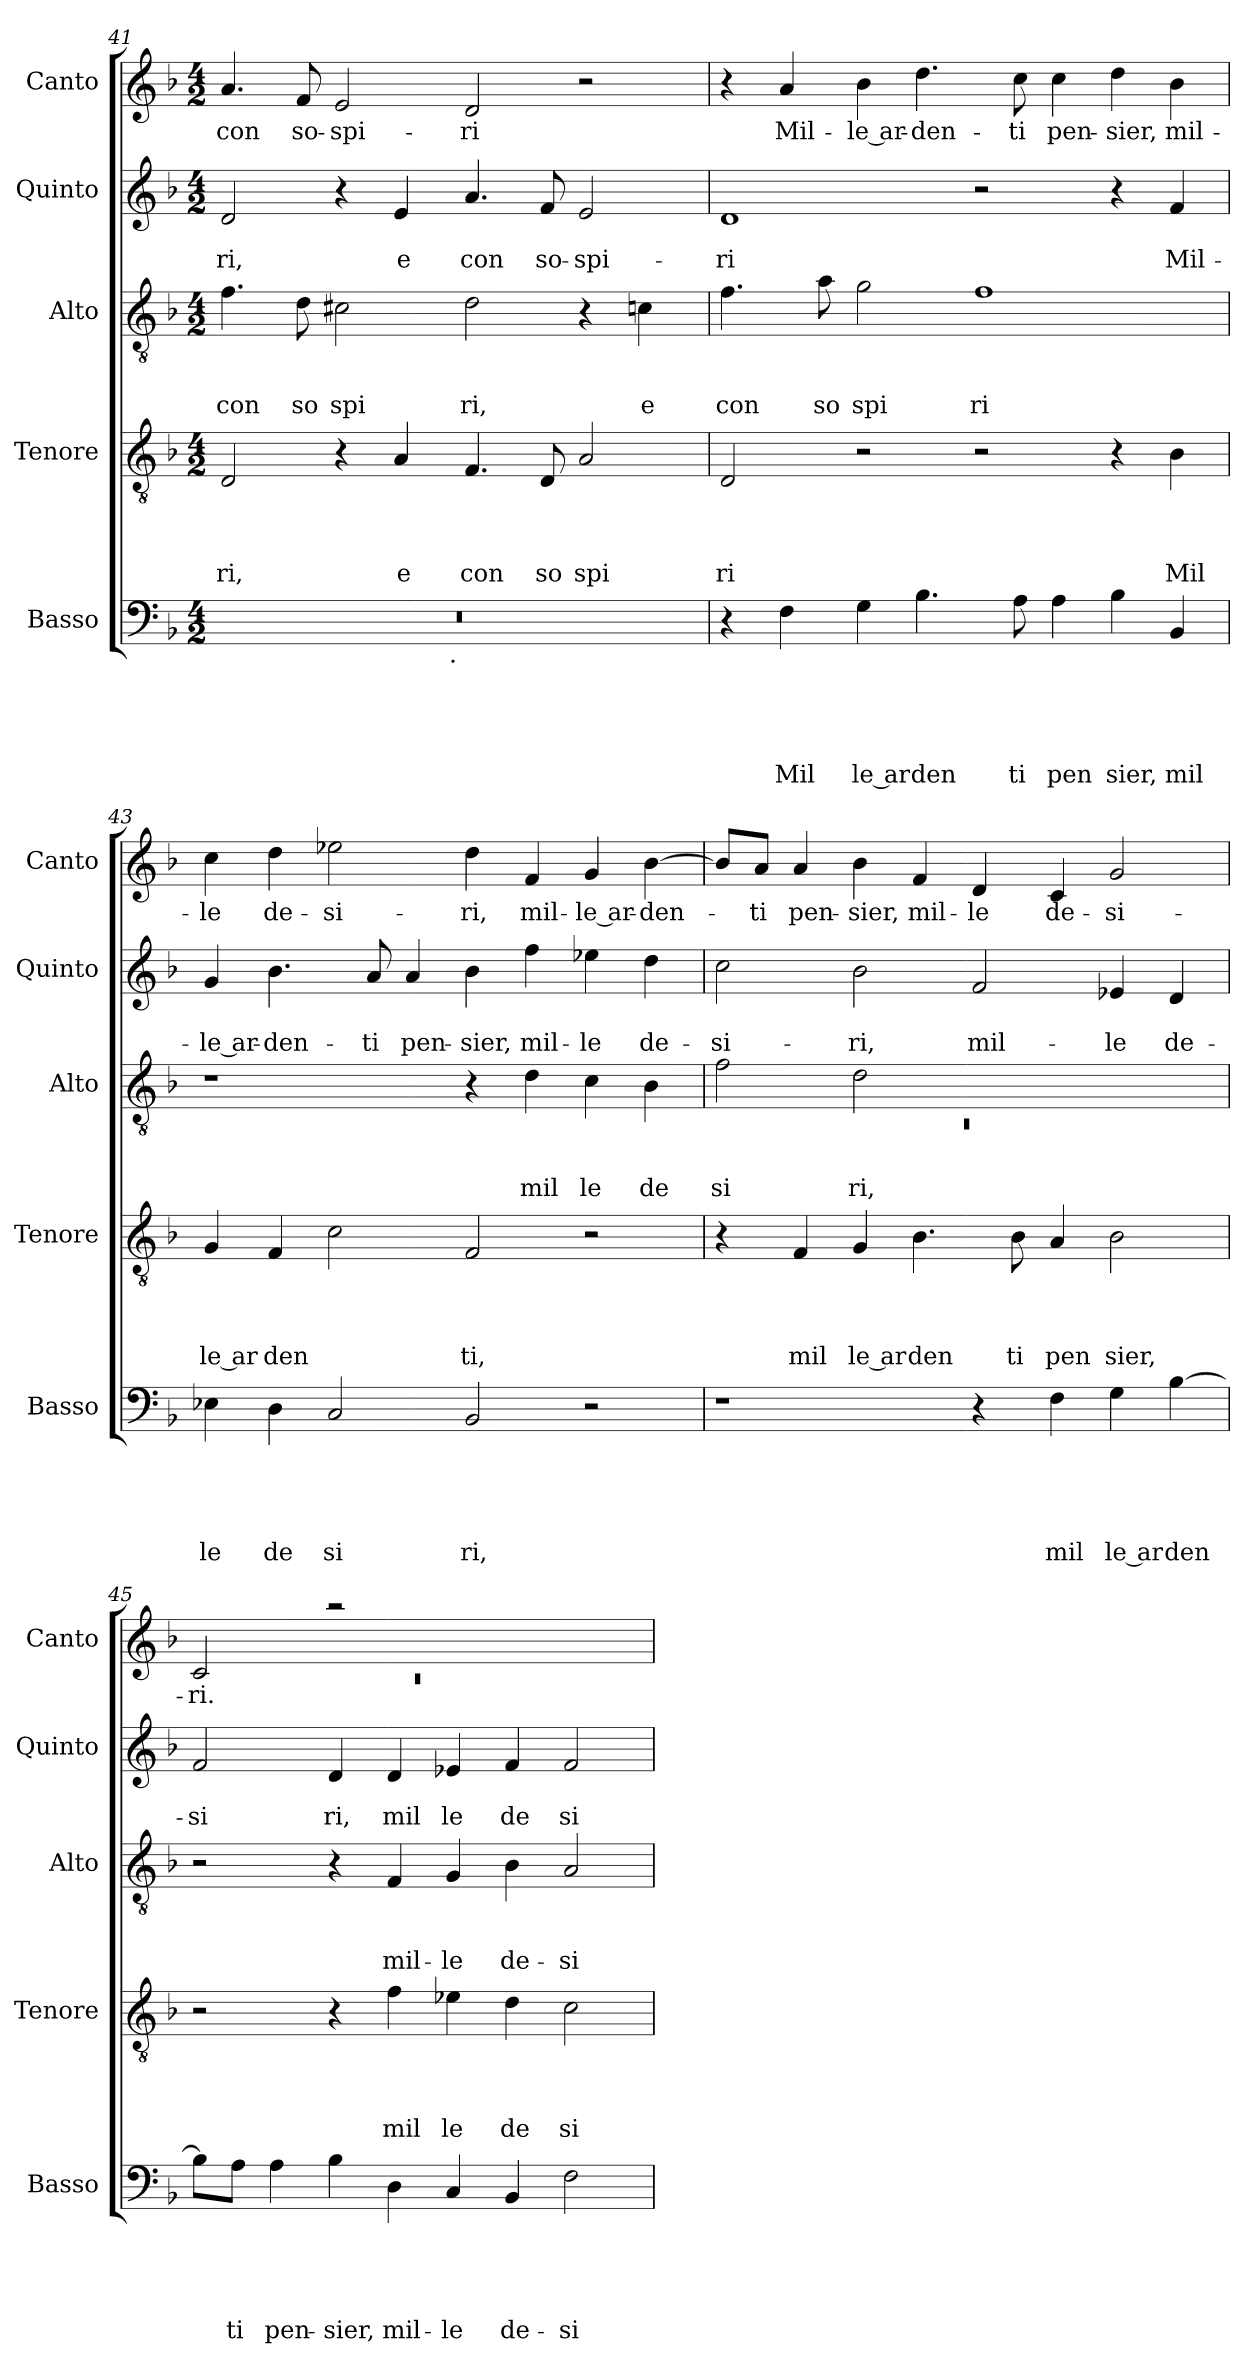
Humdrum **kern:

**kern	**text	**text	**text	**text	**text	**kern	**text	**text	**text	**text	**kern	**text	**text	**text	**kern	**text	**text	**kern	**text
*part5	*part5	*part5	*part5	*part5	*part5	*part4	*part4	*part4	*part4	*part4	*part3	*part3	*part3	*part3	*part2	*part2	*part2	*part1	*part1
*staff5	*staff5	*staff5	*staff5	*staff5	*staff5	*staff4	*staff4	*staff4	*staff4	*staff4	*staff3	*staff3	*staff3	*staff3	*staff2	*staff2	*staff2	*staff1	*staff1
*I"Basso	*	*	*	*	*	*I"Tenore	*	*	*	*	*I"Alto	*	*	*	*I"Quinto	*	*	*I"Canto	*
*I'Basso	*	*	*	*	*	*I'Tenore	*	*	*	*	*I'Alto	*	*	*	*I'Quinto	*	*	*I'Canto	*
!!LO:PB:g=z
*clefF4	*	*	*	*	*	*clefGv2	*	*	*	*	*clefGv2	*	*	*	*clefG2	*	*	*clefG2	*
*k[b-]	*	*	*	*	*	*k[b-]	*	*	*	*	*k[b-]	*	*	*	*k[b-]	*	*	*k[b-]	*
*F:	*	*	*	*	*	*F:	*	*	*	*	*F:	*	*	*	*F:	*	*	*F:	*
*M4/2	*	*	*	*	*	*M4/2	*	*	*	*	*M4/2	*	*	*	*M4/2	*	*	*M4/2	*
=41	=41	=41	=41	=41	=41	=41	=41	=41	=41	=41	=41	=41	=41	=41	=41	=41	=41	=41	=41
!	!	!	!	!	!	!	!	!	!	!LO:LY:b	!	!	!	!LO:LY:b	!	!	!LO:LY:b	!	!LO:LY:b
*^	*	*	*	*	*	*	*	*	*	*	*	*	*	*	*	*	*	*	*
0r	2ryy	.	.	.	.	.	2D/	.	.	.	ri,	4.f\	.	.	con	2d/	.	ri,	4.a/	con
!	!	!	!	!	!	!	!	!	!	!	!	!	!	!	!LO:LY:b	!	!	!	!	!LO:LY:b
.	.	.	.	.	.	.	.	.	.	.	.	8d\	.	.	so	.	.	.	8f/	so-
!	!	!	!	!	!	!	!	!	!	!	!	!	!	!	!LO:LY:b	!	!	!	!	!LO:LY:b
.	4...ryy	.	.	.	.	.	4r	.	.	.	.	2c#X\	.	.	spi	4r	.	.	2e/	-spi-
!	!	!	!	!	!	!	!	!	!	!	!LO:LY:b	!	!	!	!	!	!	!LO:LY:b	!	!
.	.	.	.	.	.	.	4A/	.	.	.	e	.	.	.	.	4e/	.	e	.	.
!	!LO:TX:b:t=.	!	!	!	!	!	!	!	!	!	!	!	!	!	!	!	!	!	!	!
.	1ryy	.	.	.	.	.	.	.	.	.	.	.	.	.	.	.	.	.	.	.
!	!	!	!	!	!	!	!	!	!	!	!LO:LY:b	!	!	!	!LO:LY:b	!	!	!LO:LY:b	!	!LO:LY:b
.	.	.	.	.	.	.	4.F/	.	.	.	con	2d\	.	.	ri,	4.a/	.	con	2d/	-ri
!	!	!	!	!	!	!	!	!	!	!	!LO:LY:b	!	!	!	!	!	!	!LO:LY:b	!	!
.	.	.	.	.	.	.	8D/	.	.	.	so	.	.	.	.	8f/	.	so-	.	.
!	!	!	!	!	!	!	!	!	!	!	!LO:LY:b	!	!	!	!	!	!	!LO:LY:b	!	!
.	.	.	.	.	.	.	2A/	.	.	.	spi	4r	.	.	.	2e/	.	-spi-	2r	.
!	!	!	!	!	!	!	!	!	!	!	!	!	!	!	!LO:LY:b	!	!	!	!	!
.	.	.	.	.	.	.	.	.	.	.	.	4cn\	.	.	e	.	.	.	.	.
.	32ryy	.	.	.	.	.	.	.	.	.	.	.	.	.	.	.	.	.	.	.
=42	=42	=42	=42	=42	=42	=42	=42	=42	=42	=42	=42	=42	=42	=42	=42	=42	=42	=42	=42	=42
!	!	!	!	!	!	!	!	!	!	!	!LO:LY:b	!	!	!	!LO:LY:b	!	!	!LO:LY:b	!	!
*v	*v	*	*	*	*	*	*	*	*	*	*	*	*	*	*	*	*	*	*	*
4r	.	.	.	.	.	2D/	.	.	.	ri	4.f\	.	.	con	1d	.	-ri	4r	.
!	!	!	!	!	!LO:LY:b	!	!	!	!	!	!	!	!	!	!	!	!	!	!LO:LY:b
4F\	.	.	.	.	Mil	.	.	.	.	.	.	.	.	.	.	.	.	4a/	Mil-
!	!	!	!	!	!	!	!	!	!	!	!	!	!	!LO:LY:b	!	!	!	!	!
.	.	.	.	.	.	.	.	.	.	.	8a\	.	.	so	.	.	.	.	.
!	!	!	!	!	!LO:LY:b:rj	!	!	!	!	!	!	!	!	!LO:LY:b	!	!	!	!	!LO:LY:b:rj
4G\	.	.	.	.	le ar	2r	.	.	.	.	2g\	.	.	spi	.	.	.	4b-\	-le ar-
!	!	!	!	!	!LO:LY:b	!	!	!	!	!	!	!	!	!	!	!	!	!	!LO:LY:b
4.B-\	.	.	.	.	den	.	.	.	.	.	.	.	.	.	.	.	.	4.dd\	-den-
!	!	!	!	!	!	!	!	!	!	!	!	!	!	!LO:LY:b	!	!	!	!	!
.	.	.	.	.	.	2r	.	.	.	.	1f	.	.	ri	2r	.	.	.	.
!	!	!	!	!	!LO:LY:b	!	!	!	!	!	!	!	!	!	!	!	!	!	!LO:LY:b
8A\	.	.	.	.	ti	.	.	.	.	.	.	.	.	.	.	.	.	8cc\	-ti
!	!	!	!	!	!LO:LY:b	!	!	!	!	!	!	!	!	!	!	!	!	!	!LO:LY:b
4A\	.	.	.	.	pen	.	.	.	.	.	.	.	.	.	.	.	.	4cc\	pen-
!	!	!	!	!	!LO:LY:b	!	!	!	!	!	!	!	!	!	!	!	!	!	!LO:LY:b
4B-\	.	.	.	.	sier,	4r	.	.	.	.	.	.	.	.	4r	.	.	4dd\	-sier,
!	!	!	!	!	!LO:LY:b	!	!	!	!	!LO:LY:b	!	!	!	!	!	!	!LO:LY:b	!	!LO:LY:b
4BB-/	.	.	.	.	mil	4B-\	.	.	.	Mil	.	.	.	.	4f/	.	Mil-	4b-\	mil-
=43	=43	=43	=43	=43	=43	=43	=43	=43	=43	=43	=43	=43	=43	=43	=43	=43	=43	=43	=43
!	!	!	!	!	!LO:LY:b	!	!	!	!	!LO:LY:b:rj	!	!	!	!	!	!	!LO:LY:b:rj	!	!LO:LY:b
4E-X\	.	.	.	.	le	4G/	.	.	.	le ar	1r	.	.	.	4g/	.	-le ar-	4cc\	-le
!	!	!	!	!	!LO:LY:b	!	!	!	!	!LO:LY:b	!	!	!	!	!	!	!LO:LY:b	!	!LO:LY:b
4D\	.	.	.	.	de	4F/	.	.	.	den	.	.	.	.	4.b-\	.	-den-	4dd\	de-
!	!	!	!	!	!LO:LY:b	!	!	!	!	!	!	!	!	!	!	!	!	!	!LO:LY:b
2C/	.	.	.	.	si	2c\	.	.	.	.	.	.	.	.	.	.	.	2ee-X\	-si-
!	!	!	!	!	!	!	!	!	!	!	!	!	!	!	!	!	!LO:LY:b	!	!
.	.	.	.	.	.	.	.	.	.	.	.	.	.	.	8a/	.	-ti	.	.
!	!	!	!	!	!	!	!	!	!	!	!	!	!	!	!	!	!LO:LY:b	!	!
.	.	.	.	.	.	.	.	.	.	.	.	.	.	.	4a/	.	pen-	.	.
!	!	!	!	!	!LO:LY:b	!	!	!	!	!LO:LY:b	!	!	!	!	!	!	!LO:LY:b	!	!LO:LY:b
2BB-/	.	.	.	.	ri,	2F/	.	.	.	ti,	4r	.	.	.	4b-\	.	-sier,	4dd\	-ri,
!	!	!	!	!	!	!	!	!	!	!	!	!	!	!LO:LY:b	!	!	!LO:LY:b	!	!LO:LY:b
.	.	.	.	.	.	.	.	.	.	.	4d\	.	.	mil	4ff\	.	mil-	4f/	mil-
!	!	!	!	!	!	!	!	!	!	!	!	!	!	!LO:LY:b	!	!	!LO:LY:b	!	!LO:LY:b:rj
2r	.	.	.	.	.	2r	.	.	.	.	4c\	.	.	le	4ee-X\	.	-le	4g/	-le ar-
!	!	!	!	!	!	!	!	!	!	!	!	!	!	!LO:LY:b	!	!	!LO:LY:b	!	!LO:LY:b
.	.	.	.	.	.	.	.	.	.	.	4B-\	.	.	de	4dd\	.	de-	[<4b-\	-den-
=44	=44	=44	=44	=44	=44	=44	=44	=44	=44	=44	=44	=44	=44	=44	=44	=44	=44	=44	=44
*	*	*	*	*	*	*	*	*	*	*	*^	*	*	*	*	*	*	*	*
!	!	!	!	!	!	!	!	!	!	!	!	!LO:N:vis=1	!	!	!LO:LY:b	!	!	!LO:LY:b	!	!
1r	.	.	.	.	.	4r	.	.	.	.	2f\	0rC	.	.	si	2cc\	.	-si-	8b-/L]	.
!	!	!	!	!	!	!	!	!	!	!	!	!	!	!	!	!	!	!	!	!LO:LY:b
.	.	.	.	.	.	.	.	.	.	.	.	.	.	.	.	.	.	.	8a/J	-ti
!	!	!	!	!	!	!	!	!	!	!LO:LY:b	!	!	!	!	!	!	!	!	!	!LO:LY:b
.	.	.	.	.	.	4F/	.	.	.	mil	.	.	.	.	.	.	.	.	4a/	pen-
!	!	!	!	!	!	!	!	!	!	!LO:LY:b:rj	!	!	!	!	!LO:LY:b	!	!	!LO:LY:b	!	!LO:LY:b
.	.	.	.	.	.	4G/	.	.	.	le ar	2d\	.	.	.	ri,	2b-\	.	-ri,	4b-\	-sier,
!	!	!	!	!	!	!	!	!	!	!LO:LY:b	!	!	!	!	!	!	!	!	!	!LO:LY:b
.	.	.	.	.	.	4.B-\	.	.	.	den	.	.	.	.	.	.	.	.	4f/	mil-
!	!	!	!	!	!	!	!	!	!	!	!	!	!	!	!	!	!	!LO:LY:b	!	!LO:LY:b
4r	.	.	.	.	.	.	.	.	.	.	1ryy	.	.	.	.	2f/	.	mil-	4d/	-le
!	!	!	!	!	!	!	!	!	!	!LO:LY:b	!	!	!	!	!	!	!	!	!	!
.	.	.	.	.	.	8B-\	.	.	.	ti	.	.	.	.	.	.	.	.	.	.
!	!	!	!	!	!LO:LY:b	!	!	!	!	!LO:LY:b	!	!	!	!	!	!	!	!	!	!LO:LY:b
4F\	.	.	.	.	mil	4A/	.	.	.	pen	.	.	.	.	.	.	.	.	4c/	de-
!	!	!	!	!	!LO:LY:b:rj	!	!	!	!	!LO:LY:b	!	!	!	!	!	!	!	!LO:LY:b	!	!LO:LY:b
4G\	.	.	.	.	le ar	2B-\	.	.	.	sier,	.	.	.	.	.	4e-X/	.	-le	2g/	-si-
!	!	!	!	!	!LO:LY:b	!	!	!	!	!	!	!	!	!	!	!	!	!LO:LY:b	!	!
[<4B-\	.	.	.	.	den	.	.	.	.	.	.	.	.	.	.	4d/	.	de-	.	.
*	*	*	*	*	*	*	*	*	*	*	*v	*v	*	*	*	*	*	*	*	*
!!LO:LB:g=z
=45	=45	=45	=45	=45	=45	=45	=45	=45	=45	=45	=45	=45	=45	=45	=45	=45	=45	=45	=45
*	*	*	*	*	*	*	*	*	*	*	*	*	*	*	*	*	*	*^	*
!	!	!	!	!	!	!	!	!	!	!	!	!	!	!	!	!	!LO:LY:b	!	!LO:N:vis=1	!LO:LY:b
8B-\L]	.	.	.	.	.	2r	.	.	.	.	2r	.	.	.	2f/	.	-si	2c/	0rc	-ri.
!	!	!	!	!	!LO:LY:b	!	!	!	!	!	!	!	!	!	!	!	!	!	!	!
8A\J	.	.	.	.	ti	.	.	.	.	.	.	.	.	.	.	.	.	.	.	.
!	!	!	!	!	!LO:LY:b	!	!	!	!	!	!	!	!	!	!	!	!	!	!	!
4A\	.	.	.	.	pen-	.	.	.	.	.	.	.	.	.	.	.	.	.	.	.
!	!	!	!	!	!LO:LY:b	!	!	!	!	!	!	!	!	!	!	!	!LO:LY:b	!	!	!
4B-\	.	.	.	.	-sier,	4r	.	.	.	.	4r	.	.	.	4d/	.	ri,	2raa	.	.
!	!	!	!	!	!LO:LY:b	!	!	!	!	!LO:LY:b	!	!	!	!LO:LY:b	!	!	!LO:LY:b	!	!	!
4D\	.	.	.	.	mil-	4f\	.	.	.	mil	4F/	.	.	mil-	4d/	.	mil	.	.	.
!	!	!	!	!	!LO:LY:b	!	!	!	!	!LO:LY:b	!	!	!	!LO:LY:b	!	!	!LO:LY:b	!	!	!
4C/	.	.	.	.	-le	4e-X\	.	.	.	le	4G/	.	.	-le	4e-X/	.	le	1ryy	.	.
!	!	!	!	!	!LO:LY:b	!	!	!	!	!LO:LY:b	!	!	!	!LO:LY:b	!	!	!LO:LY:b	!	!	!
4BB-/	.	.	.	.	de-	4d\	.	.	.	de	4B-\	.	.	de-	4f/	.	de	.	.	.
!	!	!	!	!	!LO:LY:b	!	!	!	!	!LO:LY:b	!	!	!	!LO:LY:b	!	!	!LO:LY:b	!	!	!
2F\	.	.	.	.	-si-	2c\	.	.	.	si	2A/	.	.	-si-	2f/	.	si	.	.	.
*	*	*	*	*	*	*	*	*	*	*	*	*	*	*	*	*	*	*v	*v	*
=	=	=	=	=	=	=	=	=	=	=	=	=	=	=	=	=	=	=	=
*-	*-	*-	*-	*-	*-	*-	*-	*-	*-	*-	*-	*-	*-	*-	*-	*-	*-	*-	*-
